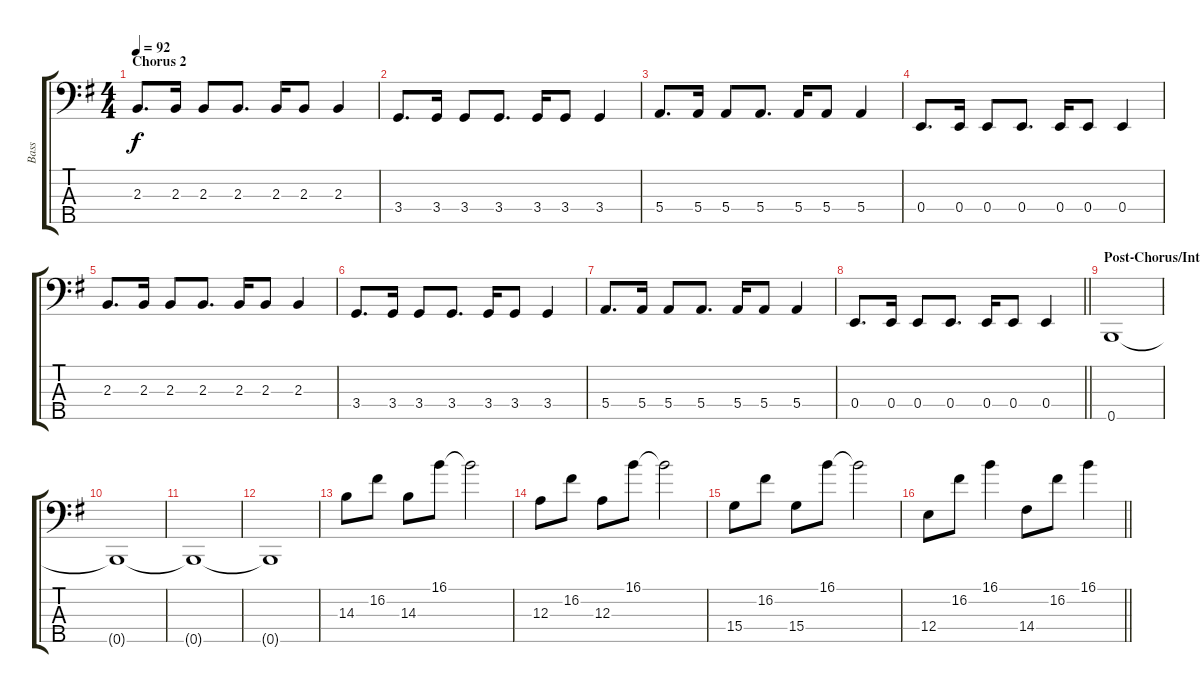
\track ("Bass" "Bass") {instrument electricbassfinger}
\staff {score tabs}
\tuning (G2 D2 A1 E1 B0) {hide}
\ts (4 4)
\section ("" "Chorus 2")
\tempo 92
\clef f4
\ks eminor
2.3.8{d dy f} 2.3.16 2.3.8 2.3.8{d} 2.3.16 2.3.8 2.3.4 |
3.4.8{d} 3.4.16 3.4.8 3.4.8{d} 3.4.16 3.4.8 3.4.4 |
5.4.8{d} 5.4.16 5.4.8 5.4.8{d} 5.4.16 5.4.8 5.4.4 |
0.4.8{d} 0.4.16 0.4.8 0.4.8{d} 0.4.16 0.4.8 0.4.4 |
2.3.8{d} 2.3.16 2.3.8 2.3.8{d} 2.3.16 2.3.8 2.3.4 |
3.4.8{d} 3.4.16 3.4.8 3.4.8{d} 3.4.16 3.4.8 3.4.4 |
5.4.8{d} 5.4.16 5.4.8 5.4.8{d} 5.4.16 5.4.8 5.4.4 |
\barLineRight lightlight
0.4.8{d} 0.4.16 0.4.8 0.4.8{d} 0.4.16 0.4.8 0.4.4 |
\section ("" "Post-Chorus/Interlude")
0.5.1 |
0.5{t}.1 |
0.5{t}.1 |
0.5{t}.1 |
14.3.8 16.2.8 14.3.8 16.1.8 16.1{t}.2 |
12.3.8 16.2.8 12.3.8 16.1.8 16.1{t}.2 |
15.4.8 16.2.8 15.4.8 16.1.8 16.1{t}.2 |
\barLineRight lightlight
12.4.8 16.2.8 16.1.4 14.4.8 16.2.8 16.1.4
